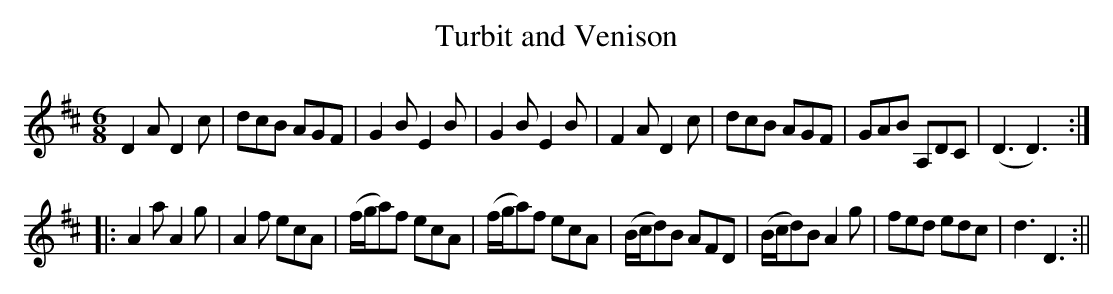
X:1
T:Turbit and Venison
M:6/8
L:1/8
K:D
D2A D2c|dcB AGF|G2 B E2B|G2B E2B|F2A D2c|dcB AGF|GAB A,DC|(D3 D3):|
|:A2a A2g|A2f ecA|(f/g/a)f ecA|(f/g/a)f ecA|(B/c/d)B AFD|(B/c/d)B A2g|fed edc|d3 D3:||
